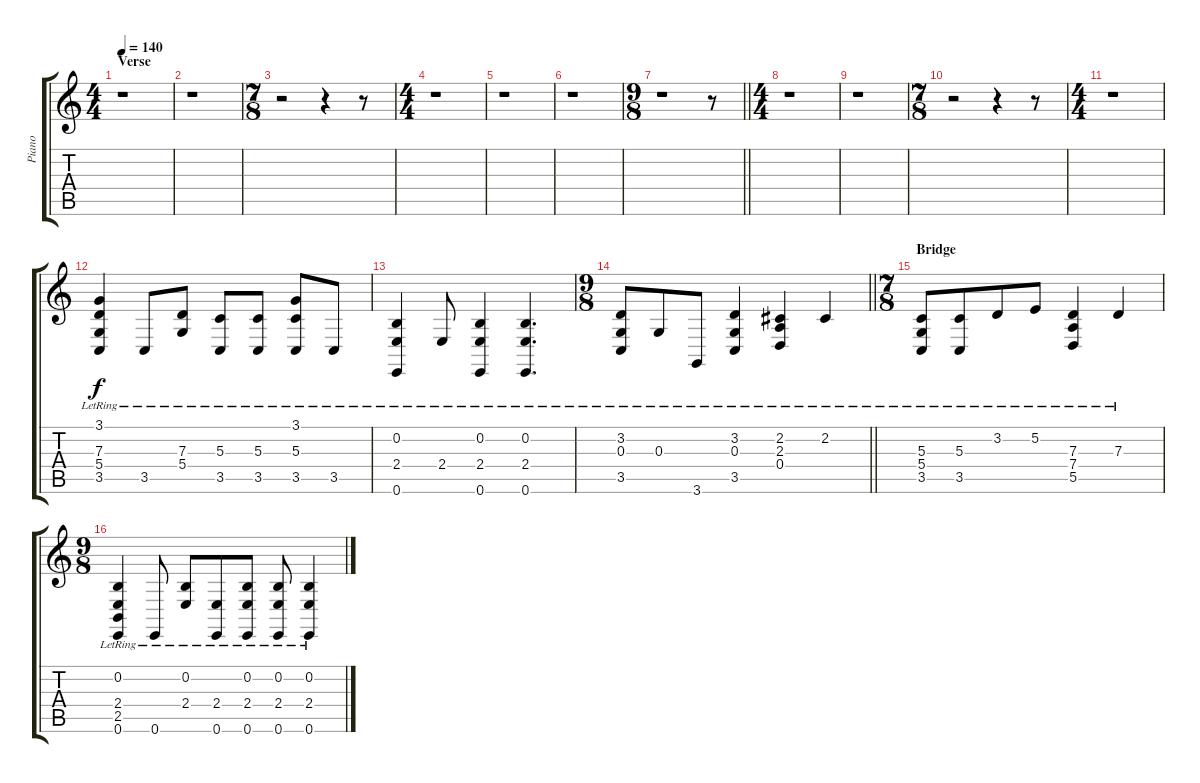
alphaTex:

\track ("Piano" "Piano") {instrument acousticgrandpiano}
\staff {score tabs}
\tuning (E4 B3 G3 D3 A2 E2) {hide}
\ts (4 4)
\section ("" "Verse")
\tempo 140
\clef g2
\ks c
r.1{dy f} |
r.1 |
\ts (7 8)
r.2 r.4 r.8 |
\ts (4 4)
r.1 |
r.1 |
r.1 |
\ts (9 8)
\barLineRight lightlight
r.1 r.8 |
\ts (4 4)
\section ("" "")
r.1 |
r.1 |
\ts (7 8)
r.2 r.4 r.8 |
\ts (4 4)
r.1 |
(3.1{lr} 7.3 5.4 3.5{lr}).4 3.5{lr}.8 (7.3 5.4{lr}).8 (5.3{lr} 3.5{lr}).8 (5.3{lr} 3.5{lr}).8 (3.1{lr} 5.3{lr} 3.5{lr}).8 3.5{lr}.8 |
(0.2{lr} 2.4{lr} 0.6{lr}).4 2.4{lr}.8 (0.2{lr} 2.4{lr} 0.6{lr}).4 (0.2{lr} 2.4{lr} 0.6{lr}).4{d} |
\ts (9 8)
\barLineRight lightlight
(3.2{lr} 0.3{lr} 3.5{lr}).8 0.3{lr}.8 3.6{lr}.8 (3.2 0.3{lr} 3.5{lr}).4 (2.2{lr} 2.3{lr} 0.4{lr}).4 2.2{lr}.4 |
\ts (7 8)
\section ("" "Bridge")
(5.3{lr} 5.4{lr} 3.5{lr}).8 (5.3{lr} 3.5{lr}).8 3.2{lr}.8 5.2{lr}.8 (7.3{lr} 7.4{lr} 5.5{lr}).4 7.3{lr}.4 |
\ts (9 8)
(0.2{lr} 2.4{lr} 2.5{lr} 0.6{lr}).4 0.6{lr}.8 (0.2{lr} 2.4{lr}).8 (2.4{lr} 0.6{lr}).8 (0.2{lr} 2.4{lr} 0.6{lr}).8 (0.2{lr} 2.4{lr} 0.6{lr}).8 (0.2{lr} 2.4{lr} 0.6{lr}).4
